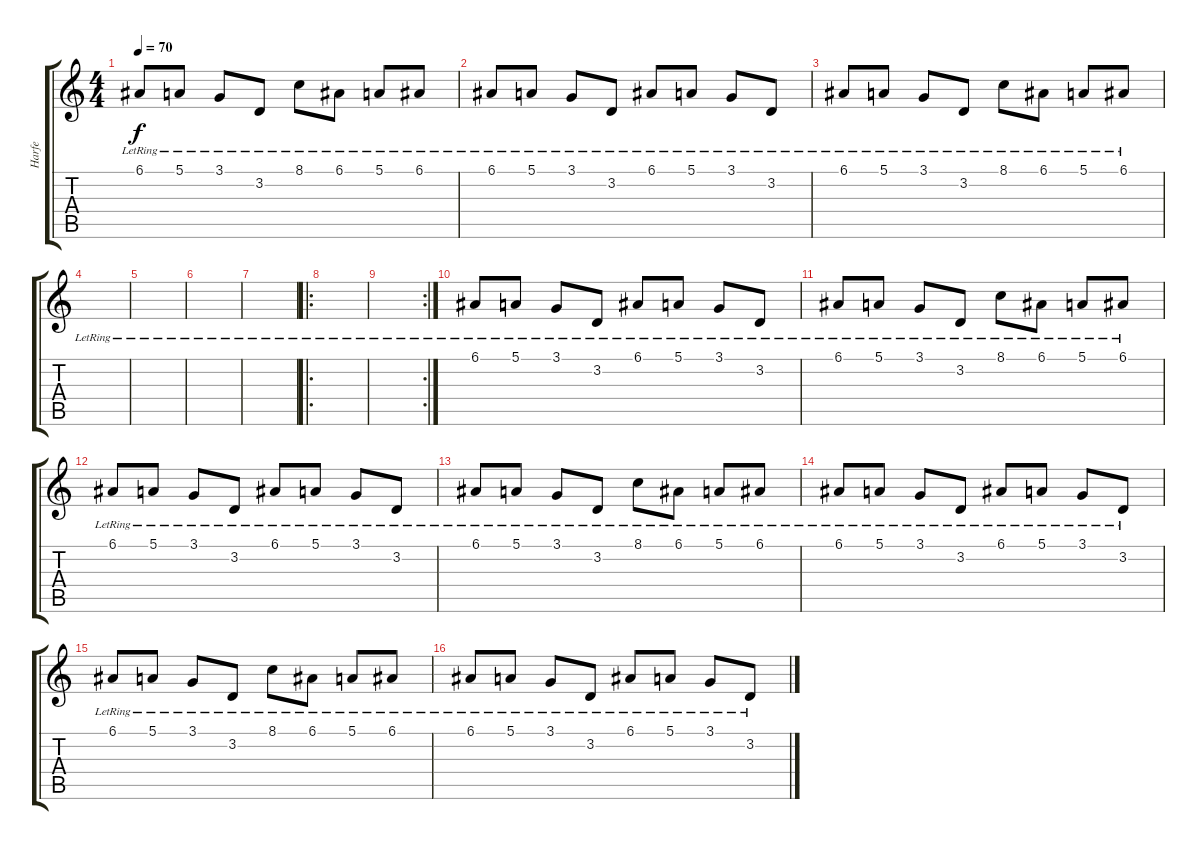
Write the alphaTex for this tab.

\track ("Harfe" "Harfe") {instrument orchestralharp}
\staff {score tabs}
\tuning (E4 B3 G3 D3 A2 E2) {hide}
\ts (4 4)
\tempo 70
\clef g2
\ks c
6.1{lr}.8{dy f} 5.1{lr}.8 3.1{lr}.8 3.2{lr}.8 8.1{lr}.8 6.1{lr}.8 5.1{lr}.8 6.1{lr}.8 |
6.1{lr}.8 5.1{lr}.8 3.1{lr}.8 3.2{lr}.8 6.1{lr}.8 5.1{lr}.8 3.1{lr}.8 3.2{lr}.8 |
6.1{lr}.8 5.1{lr}.8 3.1{lr}.8 3.2{lr}.8 8.1{lr}.8 6.1{lr}.8 5.1{lr}.8 6.1{lr}.8 |
|
|
|
|
\ro
|
\rc 2
|
6.1{lr}.8 5.1{lr}.8 3.1{lr}.8 3.2{lr}.8 6.1{lr}.8 5.1{lr}.8 3.1{lr}.8 3.2{lr}.8 |
6.1{lr}.8 5.1{lr}.8 3.1{lr}.8 3.2{lr}.8 8.1{lr}.8 6.1{lr}.8 5.1{lr}.8 6.1{lr}.8 |
6.1{lr}.8 5.1{lr}.8 3.1{lr}.8 3.2{lr}.8 6.1{lr}.8 5.1{lr}.8 3.1{lr}.8 3.2{lr}.8 |
6.1{lr}.8 5.1{lr}.8 3.1{lr}.8 3.2{lr}.8 8.1{lr}.8 6.1{lr}.8 5.1{lr}.8 6.1{lr}.8 |
6.1{lr}.8 5.1{lr}.8 3.1{lr}.8 3.2{lr}.8 6.1{lr}.8 5.1{lr}.8 3.1{lr}.8 3.2{lr}.8 |
6.1{lr}.8 5.1{lr}.8 3.1{lr}.8 3.2{lr}.8 8.1{lr}.8 6.1{lr}.8 5.1{lr}.8 6.1{lr}.8 |
6.1{lr}.8 5.1{lr}.8 3.1{lr}.8 3.2{lr}.8 6.1{lr}.8 5.1{lr}.8 3.1{lr}.8 3.2{lr}.8
